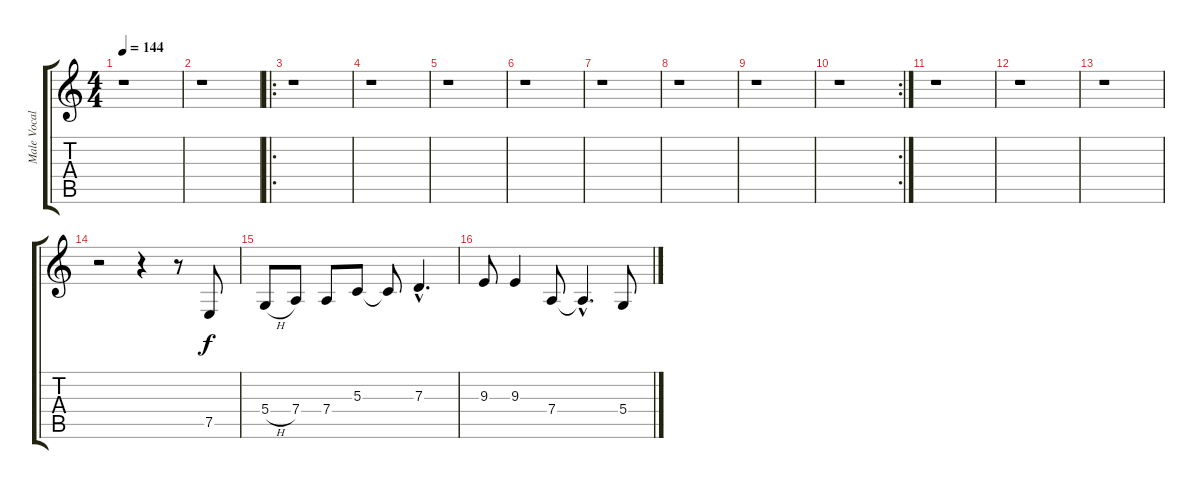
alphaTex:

\track ("Male Vocals" "Male Vocal") {instrument harmonica}
\staff {score tabs}
\tuning (E4 B3 G3 D3 A2 E2) {hide}
\ts (4 4)
\tempo 144
\clef g2
\ks c
r.1{dy f instrument harmonica} |
r.1 |
\ro
r.1 |
r.1 |
r.1 |
r.1 |
r.1 |
r.1 |
r.1 |
\rc 2
r.1 |
r.1 |
r.1 |
r.1 |
r.2 r.4 r.8 7.5.8 |
5.4{h}.8 7.4.8 7.4.8 5.3.8 5.3{t}.8 7.3{hac}.4{d} |
9.3.8 9.3.4 7.4.8 7.4{hac t}.4{d} 5.4.8
